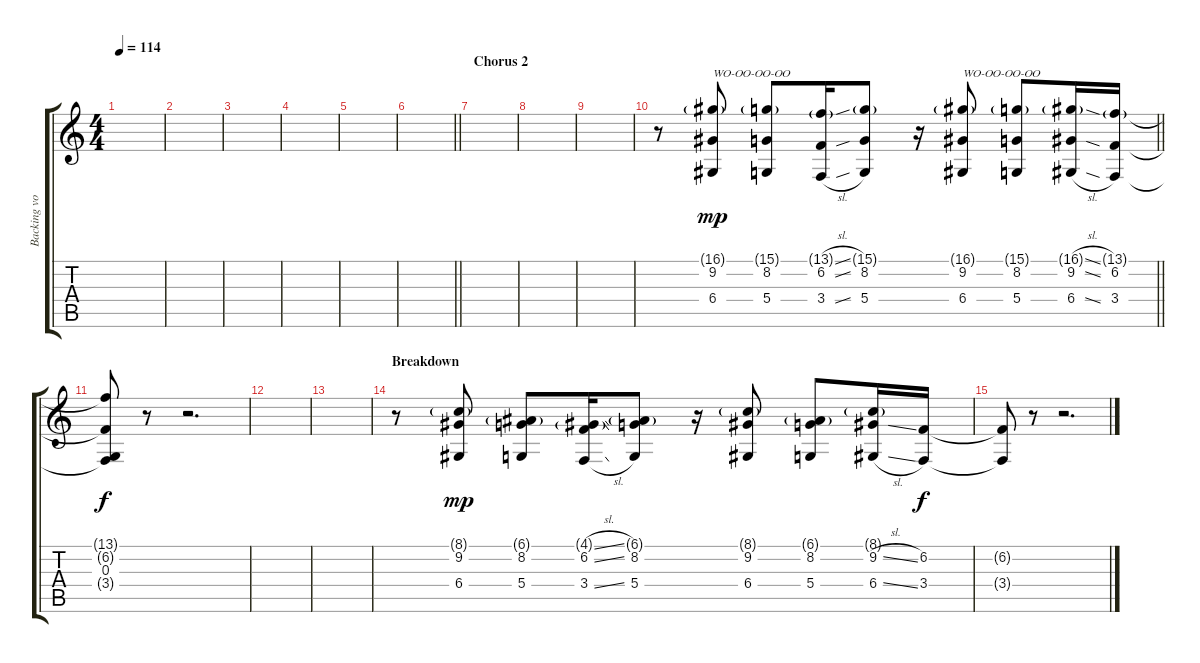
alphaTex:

\track ("Backing vocals" "Backing vo") {instrument lead2sawtooth}
\staff {score tabs}
\tuning (E4 B3 G3 D3 A2 E2) {hide}
\ts (4 4)
\tempo 114
\clef g2
\ks c
|
|
|
|
|
\barLineRight lightlight
|
\section ("" "Chorus 2")
|
|
|
\barLineRight lightlight
r.8 (16.1{g} 9.2 6.4).8{txt "WO-OO-OO-OO" dy mp} (15.1{g} 8.2 5.4).8 (13.1{sl g} 6.2{sl} 3.4{sl}).16 (15.1{g} 8.2 5.4).8 r.16 (16.1{g} 9.2 6.4).8{txt "WO-OO-OO-OO"} (15.1{g} 8.2 5.4).8 (16.1{sl g} 9.2{sl} 6.4{sl}).16 (13.1{g} 6.2 3.4).16 |
(13.1{t} 6.2{t} 0.3 3.4{t}).8{dy f} r.8 r.2{d} |
|
|
\section ("" "Breakdown")
r.8 (8.1{g} 9.2 6.4).8{dy mp} (6.1{g} 8.2 5.4).8 (4.1{sl g} 6.2{sl} 3.4{sl}).16 (6.1{g} 8.2 5.4).8 r.16 (8.1{g} 9.2 6.4).8 (6.1{g} 8.2 5.4).8 (8.1{g} 9.2{sl} 6.4{sl}).16 (6.2 3.4).16{dy f} |
(6.2{t} 3.4{t}).8 r.8 r.2{d}
